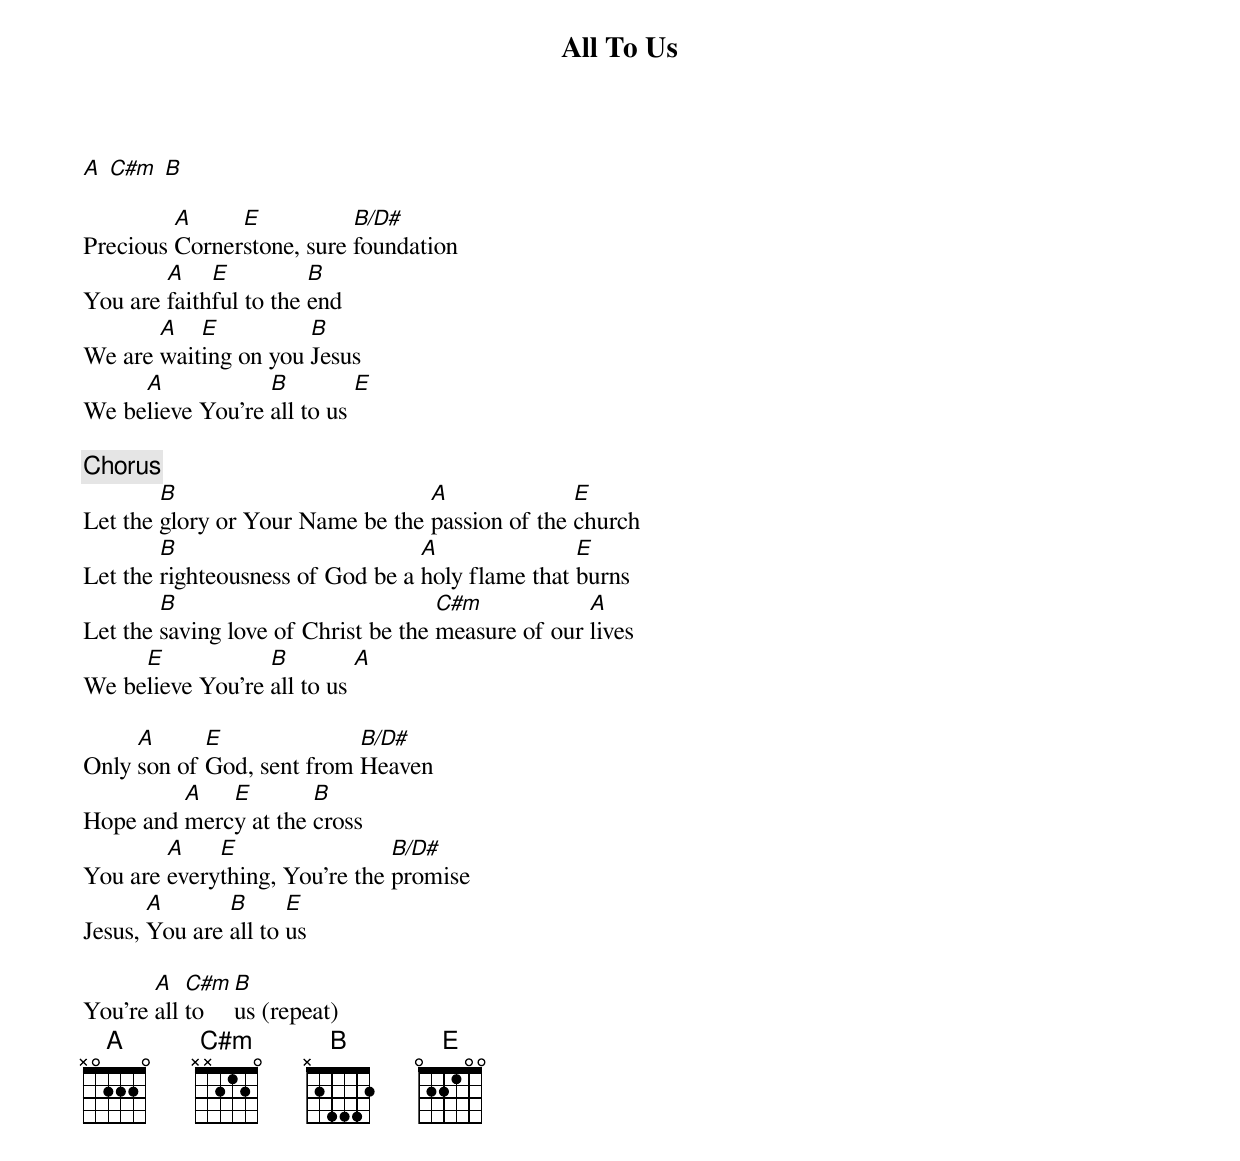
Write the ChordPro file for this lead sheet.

{Title: All To Us}
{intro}
[A] [C#m] [B]

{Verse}
Precious [A]Corner[E]stone, sure [B/D#]foundation
You are [A]faith[E]ful to the [B]end
We are [A]wait[E]ing on you [B]Jesus
We be[A]lieve You're [B]all to us [E]

{Chorus}
Let the [B]glory or Your Name be the [A]passion of the [E]church
Let the [B]righteousness of God be a [A]holy flame that [E]burns
Let the [B]saving love of Christ be the [C#m]measure of our [A]lives
We be[E]lieve You're [B]all to us [A]

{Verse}
Only [A]son of [E]God, sent from [B/D#]Heaven
Hope and [A]merc[E]y at the [B]cross
You are [A]every[E]thing, You're the [B/D#]promise
Jesus, [A]You are [B]all to [E]us

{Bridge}
You're [A]all [C#m]to [B]us (repeat)
